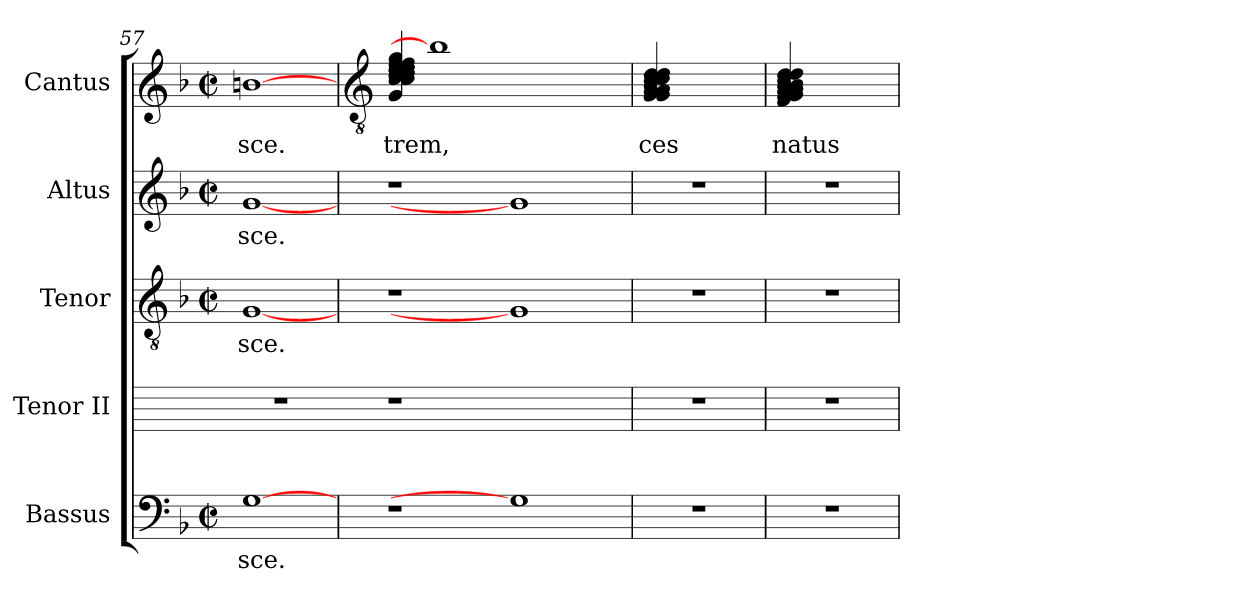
**kern	**text	**kern	**kern	**text	**kern	**text	**kern	**text
*part5	*part5	*part4	*part3	*part3	*part2	*part2	*part1	*part1
*staff5	*staff5	*staff4	*staff3	*staff3	*staff2	*staff2	*staff1	*staff1
*I"Bassus	*	*I"Tenor II	*I"Tenor	*	*I"Altus	*	*I"Cantus	*
*I'Bassus	*	*	*I'Tenor	*	*I'Altus	*	*I'Cantus	*
*clefF4	*	*	*clefGv2	*	*clefG2	*	*clefG2	*
*k[b-]	*	*	*k[b-]	*	*k[b-]	*	*k[b-]	*
*F:	*	*	*F:	*	*F:	*	*F:	*
*M2/2	*	*	*M2/2	*	*M2/2	*	*M2/2	*
*met(c|)	*	*	*met(c|)	*	*met(c|)	*	*met(c|)	*
=57	=57	=57	=57	=57	=57	=57	=57	=57
!	!LO:LY:b:cj	!	!	!LO:LY:b:cj	!	!LO:LY:b:cj	!	!LO:LY:b:cj
[1G	-sce.	1r	[1G	-sce.	[1g	sce.	[1bn	sce.
!!LO:LB:g=z
=58	=58!	=58	=58	=58!	=58	=58!	=58!	=58!
*	*	*	*	*	*	*	*clefGv2	*
!	!	!	!	!	!	!	!	!LO:LY:b
1r	.	1r	1r	.	1r	.	4G/ 4d/ 4e/ 4c/ 4d/ 4e/ 4e/ 4f/ 4g/ 4f/ 4e/ 4d/ 4c/ 4d/	trem,
.	.	.	.	.	.	.	1b]	.
1G]	.	1ryy	1G]	.	1g]	.	.	.
.	.	.	.	.	.	.	2.ryy	.
=59	=59	=59	=59	=59	=59	=59	=59	=59
!	!	!	!	!	!	!	!	!LO:LY:b:cj
1r	.	1r	1r	.	1r	.	4d/ 4d/ 4c/ 4d/ 4G/ 4A/ 4c/ 4B-/ 4A/ 4G/ 4A/ 4G/	ces
.	.	.	.	.	.	.	2.ryy	.
=60	=60	=60	=60	=60	=60	=60	=60	=60
!	!	!	!	!	!	!	!	!LO:LY:b
1r	.	1r	1r	.	1r	.	4B-/ 4A/ 4c/ 4d/ 4d/ 4G/ 4A/ 4B-/ 4A/ 4G/ 4F/	natus
.	.	.	.	.	.	.	2.ryy	.
=	=	=	=	=	=	=	=	=
*-	*-	*-	*-	*-	*-	*-	*-	*-
